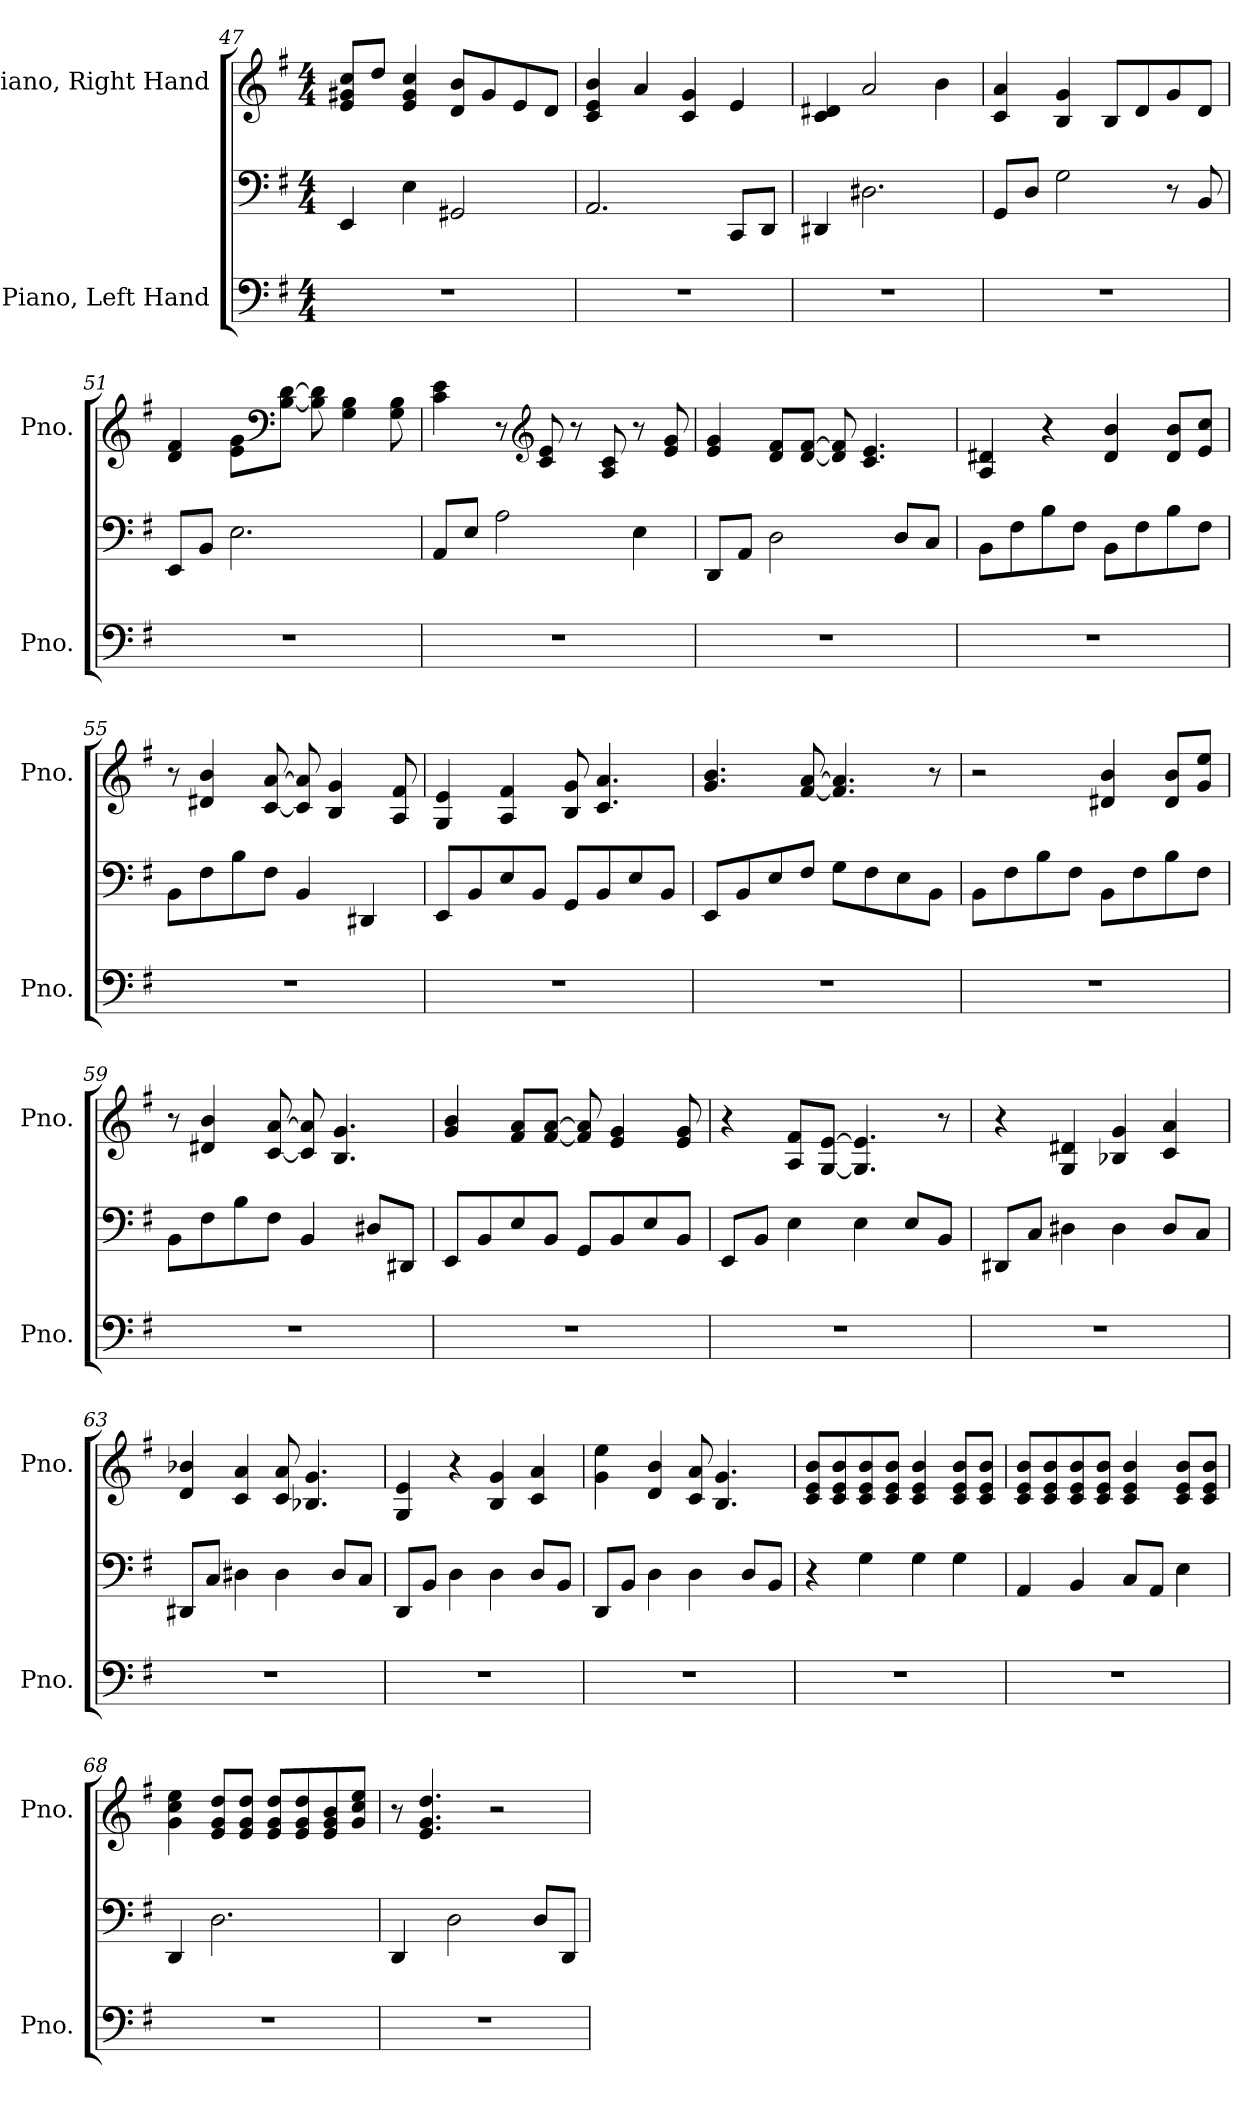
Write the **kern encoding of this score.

**kern	**kern	**kern
*part2	*part2	*part1
*staff3	*staff2	*staff1
*I"Piano, Left Hand	*	*I"Piano, Right Hand
*I'Pno.	*	*I'Pno.
*clefF4	*clefF4	*clefG2
*k[f#]	*k[f#]	*k[f#]
*M4/4	*M4/4	*M4/4
=47	=47	=47
1r	4EE/	8e/ 8g#X/ 8cc/L
.	.	8dd/J
.	4E\	4e/ 4g#/ 4cc/
.	2GG#X/	8d/ 8b/L
.	.	8g#/
.	.	8e/
.	.	8d/J
!!LO:LB:g=z
=48	=48	=48
1r	2.AA/	4c/ 4e/ 4b/
.	.	4a/
.	.	4c/ 4g/
.	8CC/L	4e/
.	8DD/J	.
=49	=49	=49
1r	4DD#X/	4c/ 4d#X/
.	2.D#X\	2a/
.	.	4b\
=50	=50	=50
1r	8GG/L	4c/ 4a/
.	8D/J	.
.	2G\	4B/ 4g/
.	.	8B/L
.	.	8d/
.	8r	8g/
.	8BB/	8d/J
=51	=51	=51
1r	8EE/L	4d/ 4f#/
.	8BB/J	.
.	2.E\	8e\ 8g\L
*	*	*clefF4
.	.	[8B\ [8d\J
.	.	8B\] 8d\]
.	.	4G\ 4B\
.	.	8G\ 8B\
=52	=52	=52
1r	8AA/L	4c\ 4e\
.	8E/J	.
.	2A\	8r
*	*	*clefG2
.	.	8c/ 8e/
.	.	8r
.	.	8A/ 8c/
.	4E\	8r
.	.	8e/ 8g/
!!LO:LB:g=z
=53	=53	=53
1r	8DD/L	4e/ 4g/
.	8AA/J	.
.	2D\	8d/ 8f#/L
.	.	[8d/ [8f#/J
.	.	8d/] 8f#/]
.	.	4.c/ 4.e/
.	8D/L	.
.	8C/J	.
=54	=54	=54
1r	8BB\L	4A/ 4d#X/
.	8F#\	.
.	8B\	4r
.	8F#\J	.
.	8BB\L	4d#/ 4b/
.	8F#\	.
.	8B\	8d#/ 8b/L
.	8F#\J	8e/ 8cc/J
=55	=55	=55
1r	8BB\L	8r
.	8F#\	4d#X/ 4b/
.	8B\	.
.	8F#\J	[8c/ [8a/
.	4BB/	8c/] 8a/]
.	.	4B/ 4g/
.	4DD#X/	.
.	.	8A/ 8f#/
=56	=56	=56
1r	8EE/L	4G/ 4e/
.	8BB/	.
.	8E/	4A/ 4f#/
.	8BB/J	.
.	8GG/L	8B/ 8g/
.	8BB/	4.c/ 4.a/
.	8E/	.
.	8BB/J	.
!!LO:LB:g=z
=57	=57	=57
1r	8EE/L	4.g/ 4.b/
.	8BB/	.
.	8E/	.
.	8F#/J	[8f#/ [8a/
.	8G\L	4.f#/] 4.a/]
.	8F#\	.
.	8E\	.
.	8BB\J	8r
=58	=58	=58
1r	8BB\L	2r
.	8F#\	.
.	8B\	.
.	8F#\J	.
.	8BB\L	4d#X/ 4b/
.	8F#\	.
.	8B\	8d#/ 8b/L
.	8F#\J	8g/ 8ee/J
=59	=59	=59
1r	8BB\L	8r
.	8F#\	4d#X/ 4b/
.	8B\	.
.	8F#\J	[8c/ [8a/
.	4BB/	8c/] 8a/]
.	.	4.B/ 4.g/
.	8D#X/L	.
.	8DD#X/J	.
=60	=60	=60
1r	8EE/L	4g/ 4b/
.	8BB/	.
.	8E/	8f#/ 8a/L
.	8BB/J	[8f#/ [8a/J
.	8GG/L	8f#/] 8a/]
.	8BB/	4e/ 4g/
.	8E/	.
.	8BB/J	8e/ 8g/
!!LO:PB:g=z
=61	=61	=61
1r	8EE/L	4r
.	8BB/J	.
.	4E\	8A/ 8f#/L
.	.	[8G/ [8e/J
.	4E\	4.G/] 4.e/]
.	8E/L	.
.	8BB/J	8r
=62	=62	=62
1r	8DD#X/L	4r
.	8C/J	.
.	4D#X\	4G/ 4d#X/
.	4D#\	4B-X/ 4g/
.	8D#/L	4c/ 4a/
.	8C/J	.
=63	=63	=63
1r	8DD#X/L	4d/ 4b-X/
.	8C/J	.
.	4D#X\	4c/ 4a/
.	4D#\	8c/ 8a/
.	.	4.B-X/ 4.g/
.	8D#/L	.
.	8C/J	.
=64	=64	=64
1r	8DD/L	4G/ 4e/
.	8BB/J	.
.	4D\	4r
.	4D\	4B/ 4g/
.	8D/L	4c/ 4a/
.	8BB/J	.
=65	=65	=65
1r	8DD/L	4g\ 4ee\
.	8BB/J	.
.	4D\	4d/ 4b/
.	4D\	8c/ 8a/
.	.	4.B/ 4.g/
.	8D/L	.
.	8BB/J	.
!!LO:LB:g=z
=66	=66	=66
1r	4r	8c/ 8e/ 8b/L
.	.	8c/ 8e/ 8b/
.	4G\	8c/ 8e/ 8b/
.	.	8c/ 8e/ 8b/J
.	4G\	4c/ 4e/ 4b/
.	4G\	8c/ 8e/ 8b/L
.	.	8c/ 8e/ 8b/J
=67	=67	=67
1r	4AA/	8c/ 8e/ 8b/L
.	.	8c/ 8e/ 8b/
.	4BB/	8c/ 8e/ 8b/
.	.	8c/ 8e/ 8b/J
.	8C/L	4c/ 4e/ 4b/
.	8AA/J	.
.	4E\	8c/ 8e/ 8b/L
.	.	8c/ 8e/ 8b/J
=68	=68	=68
1r	4DD/	4g\ 4cc\ 4ee\
.	2.D\	8e/ 8g/ 8dd/L
.	.	8e/ 8g/ 8dd/J
.	.	8e/ 8g/ 8dd/L
.	.	8e/ 8g/ 8dd/
.	.	8e/ 8g/ 8b/
.	.	8g/ 8cc/ 8ee/J
=69	=69	=69
1r	4DD/	8r
.	.	4.e/ 4.g/ 4.dd/
.	2D\	.
.	.	2r
.	8D/L	.
.	8DD/J	.
=	=	=
*-	*-	*-
